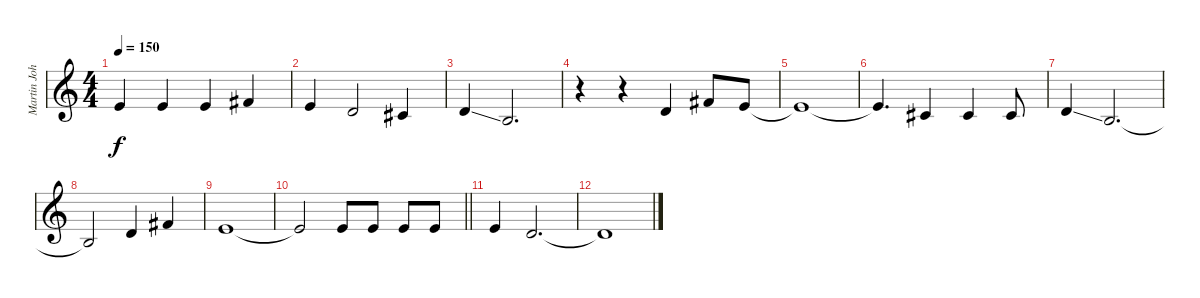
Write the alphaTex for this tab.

\track ("Martin Johnson (Vocals)" "Martin Joh") {instrument clarinet}
\staff {score}
\tuning (E4 B3 G3 D3 A2 E2) {hide}
\ts (4 4)
\tempo 150
\clef g2
\ks c
5.2.4{dy f} 5.2.4 5.2.4 7.2.4 |
5.2.4 3.2.2 2.2.4 |
3.2{ss}.4 0.2.2{d} |
r.4 r.4 3.2.4 7.2.8 5.2.8 |
5.2{t}.1 |
5.2{t}.4{d} 2.2.4 2.2.4 2.2.8 |
3.2{ss}.4 0.2.2{d} |
0.2{t}.2 3.2.4 7.2.4 |
5.2.1 |
\barLineRight lightlight
5.2{t}.2 5.2.8 5.2.8 5.2.8 5.2.8 |
5.2.4 3.2.2{d} |
3.2{t}.1
